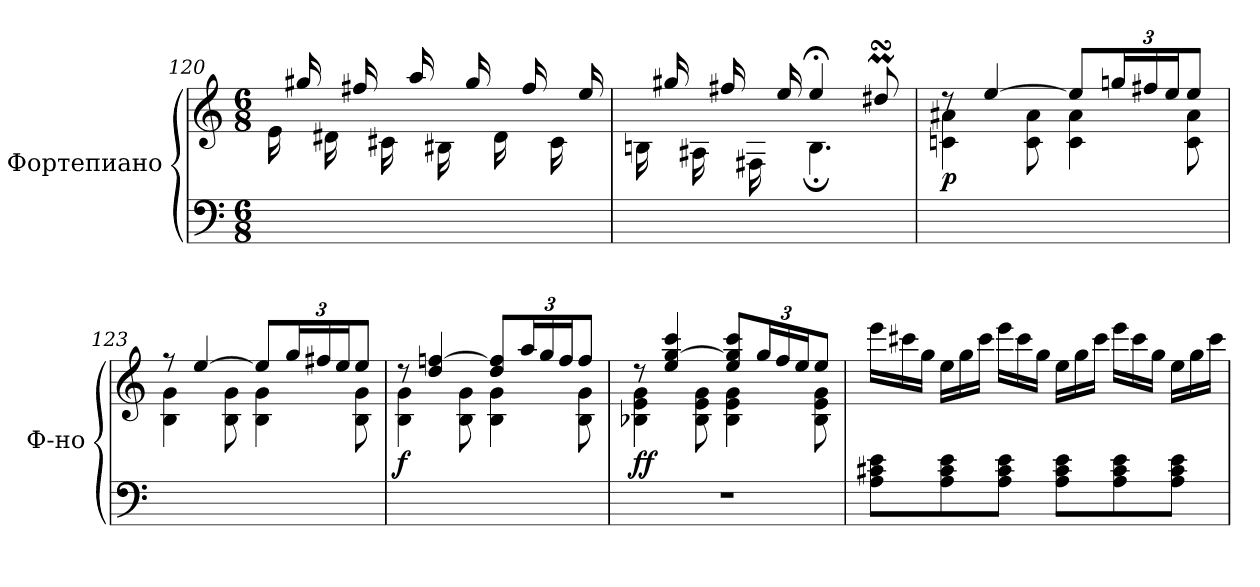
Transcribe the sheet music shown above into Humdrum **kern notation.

**kern	**kern	**dynam
*part1	*part1	*part1
*staff2	*staff1	*staff1/2
*I"Фортепиано	*	*
*I'Ф-но	*	*
*clefF4	*clefG2	*
*k[]	*k[]	*
*M6/8	*M6/8	*
=120	=120	=120
2.ryy	16e\	.
.	16gg#X/	.
.	16d#X\	.
.	16ff#X/	.
.	16c#X\	.
.	16aa/	.
.	16B#X\	.
.	16gg#i/	.
.	16d#i\	.
.	16ff#i/	.
.	16c#i\	.
.	16ee/	.
=121	=121	=121
*	*^	*
2.ryy	16Bn\	4.ryy	.
.	16gg#X/	.	.
.	16A#X\	.	.
.	16ff#X/	.	.
.	16F#X\	.	.
.	16ee/	.	.
.	4ee;</	4.B;\	.
.	8dd#XmsSsS/	.	.
!!LO:LB:g=z	!!
=122	=122	=122	=122
!	!	!	!LO:DY:b
2.ryy	8rdd	4cn\ 4a#X\	p
.	[4ee/	.	.
.	.	8c\ 8a#\	.
.	8ee/L]	4c\ 4a#\	.
*	*Xbrackettup	*	*
.	24ggn/L	.	.
.	24ff#X/	.	.
.	24ee/J	.	.
.	8ee/J	8c\ 8a#\	.
=123	=123	=123	=123
2.ryy	8rff	4B\ 4g\	.
.	[4ee/	.	.
.	.	8B\ 8g\	.
.	8ee/L]	4B\ 4g\	.
.	24gg/L	.	.
.	24ff#X/	.	.
.	24ee/J	.	.
.	8ee/J	8B\ 8g\	.
=124	=124	=124	=124
!	!	!	!LO:DY:b
2.ryy	8rdd	4B\ 4g\	f
.	4dd/ [4ffn/	.	.
.	.	8B\ 8g\	.
.	8dd/ 8ff/]L	4B\ 4g\	.
.	24aa/L	.	.
.	24gg/	.	.
.	24ff/J	.	.
.	8ff/J	8B\ 8g\	.
=125	=125	=125	=125
!	!	!	!LO:DY:b
2.r	8rdd	4B-X\ 4e\ 4g\	ff
.	4ee/ [4gg/ 4ccc/	.	.
.	.	8B-\ 8e\ 8g\	.
.	8ee/ 8gg/] 8ccc/L	4B-\ 4e\ 4g\	.
.	24gg/L	.	.
.	24ff/	.	.
.	24ee/J	.	.
.	8ee/J	8B-\ 8e\ 8g\	.
*	*v	*v	*
!!LO:LB:g=z
=126	=126	=126
*	*Xtuplet	*
8A\ 8c#X\ 8e\L	24eee\LL	.
.	24ccc#X\	.
.	24gg\JJ	.
8A\ 8c#\ 8e\	24ee\LL	.
.	24gg\	.
.	24ccc#\JJ	.
8A\ 8c#\ 8e\J	24eee\LL	.
.	24ccc#\	.
.	24gg\JJ	.
8A\ 8c#\ 8e\L	24ee\LL	.
.	24gg\	.
.	24ccc#\JJ	.
8A\ 8c#\ 8e\	24eee\LL	.
.	24ccc#\	.
.	24gg\JJ	.
8A\ 8c#\ 8e\J	24ee\LL	.
.	24gg\	.
.	24ccc#\JJ	.
=	=	=
*-	*-	*-
